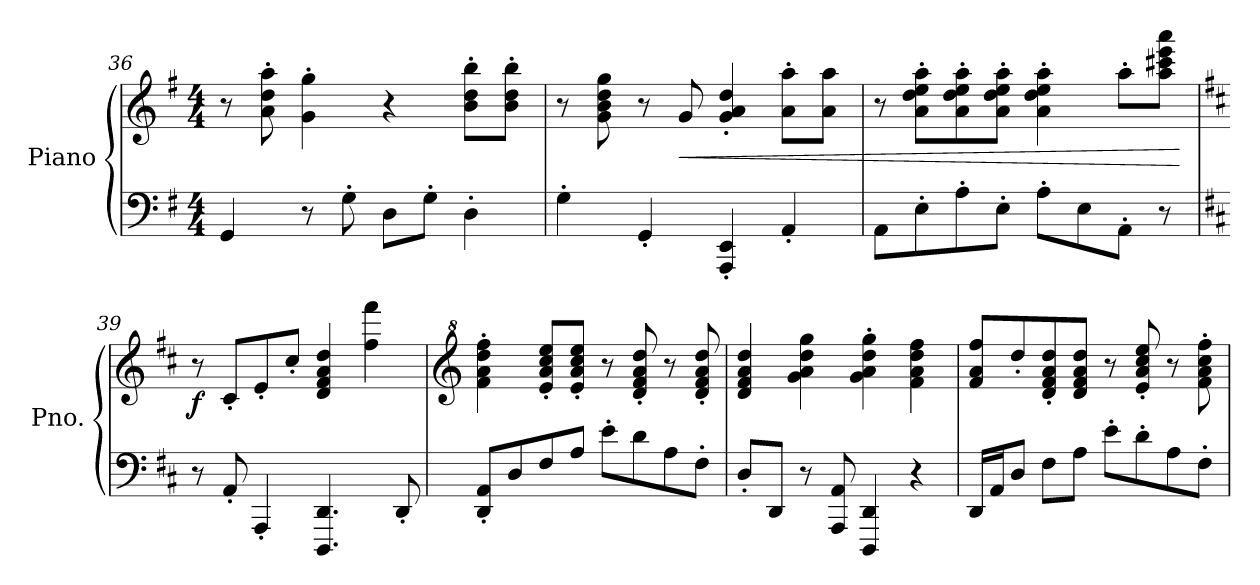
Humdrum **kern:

**kern	**kern	**dynam
*part1	*part1	*part1
*staff2	*staff1	*staff1/2
*I"Piano	*	*
*I'Pno.	*	*
!!LO:LB:g=z
*clefF4	*clefG2	*
*k[f#]	*k[f#]	*
*M4/4	*M4/4	*
=36	=36	=36
4GG/	8r	.
.	8a\' 8dd\' 8aa\'	.
8r	4g\' 4gg\'	.
8G'\	.	.
8D\L	4r	.
8G'\J	.	.
4D'\	8b\' 8dd\' 8bb\'L	.
.	8b\' 8dd\' 8bb\'J	.
=37	=37	=37
4G'\	8r	.
.	8g\ 8b\ 8dd\ 8gg\	.
4GG'/	8r	.
!	!	!LO:HP:b
.	8g/	<
4AAA/' 4EE/'	4g/' 4a/' 4dd/'	.
4AA'/	8a\' 8aa\'L	.
.	8a\ 8aa\J	.
=38	=38	=38
8AA\L	8r	.
8E'\	8a\' 8dd\' 8ee\' 8aa\'L	.
8A'\	8a\' 8dd\' 8ee\' 8aa\'	.
8E'\J	8a\' 8dd\' 8ee\' 8aa\'J	.
8A'\L	4a\' 4dd\' 4ee\' 4aa\'	.
8E\	.	.
8AA'\J	8aa'\L	.
8r	8aa\ 8ccc#X\ 8eee\ 8aaa\J	.
.	.	[
=39	=39	=39
*k[f#c#]	*k[f#c#]	*
!	!	!LO:DY:b
8r	8r	f
8AA'/	8c#'/L	.
4AAA'/	8e'/	.
.	8cc#'/J	.
4.DDD/ 4.DD/	4d/ 4f#/ 4a/ 4dd/	.
.	4ff#\ 4fff#\	.
8DD'/	.	.
!!LO:LB:g=z
=40	=40	=40
*	*clefG^2	*
8DD/' 8AA/'L	4ff#\' 4aa\' 4ddd\' 4fff#\'	.
8D/	.	.
8F#/	8ee/' 8aa/' 8ccc#/' 8eee/'L	.
8A/J	8ee/' 8aa/' 8ccc#/' 8eee/'J	.
8e'\L	8r	.
8d\	8dd/' 8ff#/' 8aa/' 8ddd/'	.
8A\	8r	.
8F#'\J	8dd/' 8ff#/' 8aa/' 8ddd/'	.
=41	=41	=41
8D'/L	4dd/ 4ff#/ 4aa/ 4ddd/	.
8DD/J	.	.
8r	4gg\ 4aa\ 4ddd\ 4ggg\	.
8AAA/ 8AA/	.	.
4DDD/ 4DD/	4gg\' 4aa\' 4ddd\' 4ggg\'	.
4r	4ff#\ 4aa\ 4ddd\ 4fff#\	.
=42	=42	=42
16DD/LL	8ff#/ 8aa/ 8fff#/L	.
16AA/J	.	.
8D/J	8ddd'/	.
8F#\L	8dd/' 8ff#/' 8aa/' 8ddd/'	.
8A\J	8dd/ 8ff#/ 8aa/ 8ddd/J	.
8e'\L	8r	.
8d'\	8ee/' 8aa/' 8ccc#/' 8eee/'	.
8A\	8r	.
8F#'\J	8ff#\' 8aa\' 8ccc#\' 8fff#\'	.
=	=	=
*-	*-	*-
